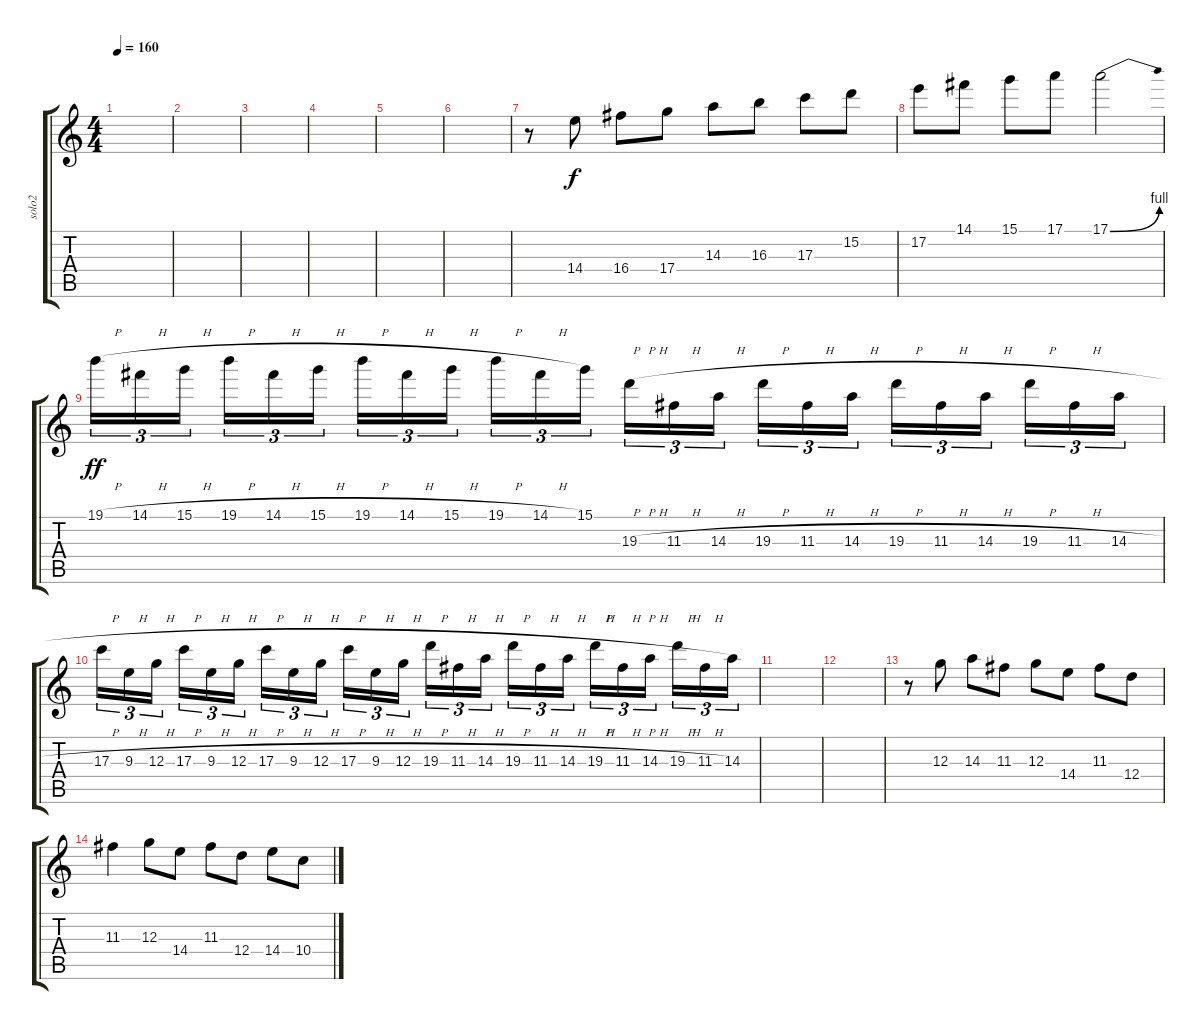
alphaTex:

\track ("solo2" "solo2") {instrument distortionguitar}
\staff {score tabs}
\tuning (E4 B3 G3 D3 A2 E2) {hide}
\ts (4 4)
\tempo 160
\clef g2
\ks c
|
|
|
|
|
|
r.8{balance 3} 14.4.8 16.4.8 17.4.8 14.3.8 16.3.8 17.3.8 15.2.8 |
17.2.8 14.1.8 15.1.8 17.1.8 17.1{be (bend 0 0 60 4)}.2 |
19.1{h}.16{tu (3 2) dy ff} 14.1{h}.16{tu (3 2)} 15.1{h}.16{tu (3 2)} 19.1{h}.16{tu (3 2)} 14.1{h}.16{tu (3 2)} 15.1{h}.16{tu (3 2)} 19.1{h}.16{tu (3 2)} 14.1{h}.16{tu (3 2)} 15.1{h}.16{tu (3 2)} 19.1{h}.16{tu (3 2)} 14.1{h}.16{tu (3 2)} 15.1.16{tu (3 2)} 19.3{h}.16{tu (3 2)} 11.3{h}.16{tu (3 2)} 14.3{h}.16{tu (3 2)} 19.3{h}.16{tu (3 2)} 11.3{h}.16{tu (3 2)} 14.3{h}.16{tu (3 2)} 19.3{h}.16{tu (3 2)} 11.3{h}.16{tu (3 2)} 14.3{h}.16{tu (3 2)} 19.3{h}.16{tu (3 2)} 11.3{h}.16{tu (3 2)} 14.3{h}.16{tu (3 2)} |
17.3{h}.16{tu (3 2)} 9.3{h}.16{tu (3 2)} 12.3{h}.16{tu (3 2)} 17.3{h}.16{tu (3 2)} 9.3{h}.16{tu (3 2)} 12.3{h}.16{tu (3 2)} 17.3{h}.16{tu (3 2)} 9.3{h}.16{tu (3 2)} 12.3{h}.16{tu (3 2)} 17.3{h}.16{tu (3 2)} 9.3{h}.16{tu (3 2)} 12.3{h}.16{tu (3 2)} 19.3{h}.16{tu (3 2)} 11.3{h}.16{tu (3 2)} 14.3{h}.16{tu (3 2)} 19.3{h}.16{tu (3 2)} 11.3{h}.16{tu (3 2)} 14.3{h}.16{tu (3 2)} 19.3{h}.16{tu (3 2)} 11.3{h}.16{tu (3 2)} 14.3{h}.16{tu (3 2)} 19.3{h}.16{tu (3 2)} 11.3{h}.16{tu (3 2)} 14.3.16{tu (3 2)} |
|
|
r.8{balance 3} 12.3.8 14.3.8 11.3.8 12.3.8 14.4.8 11.3.8 12.4.8 |
11.3.4 12.3.8 14.4.8 11.3.8 12.4.8 14.4.8 10.4.8
